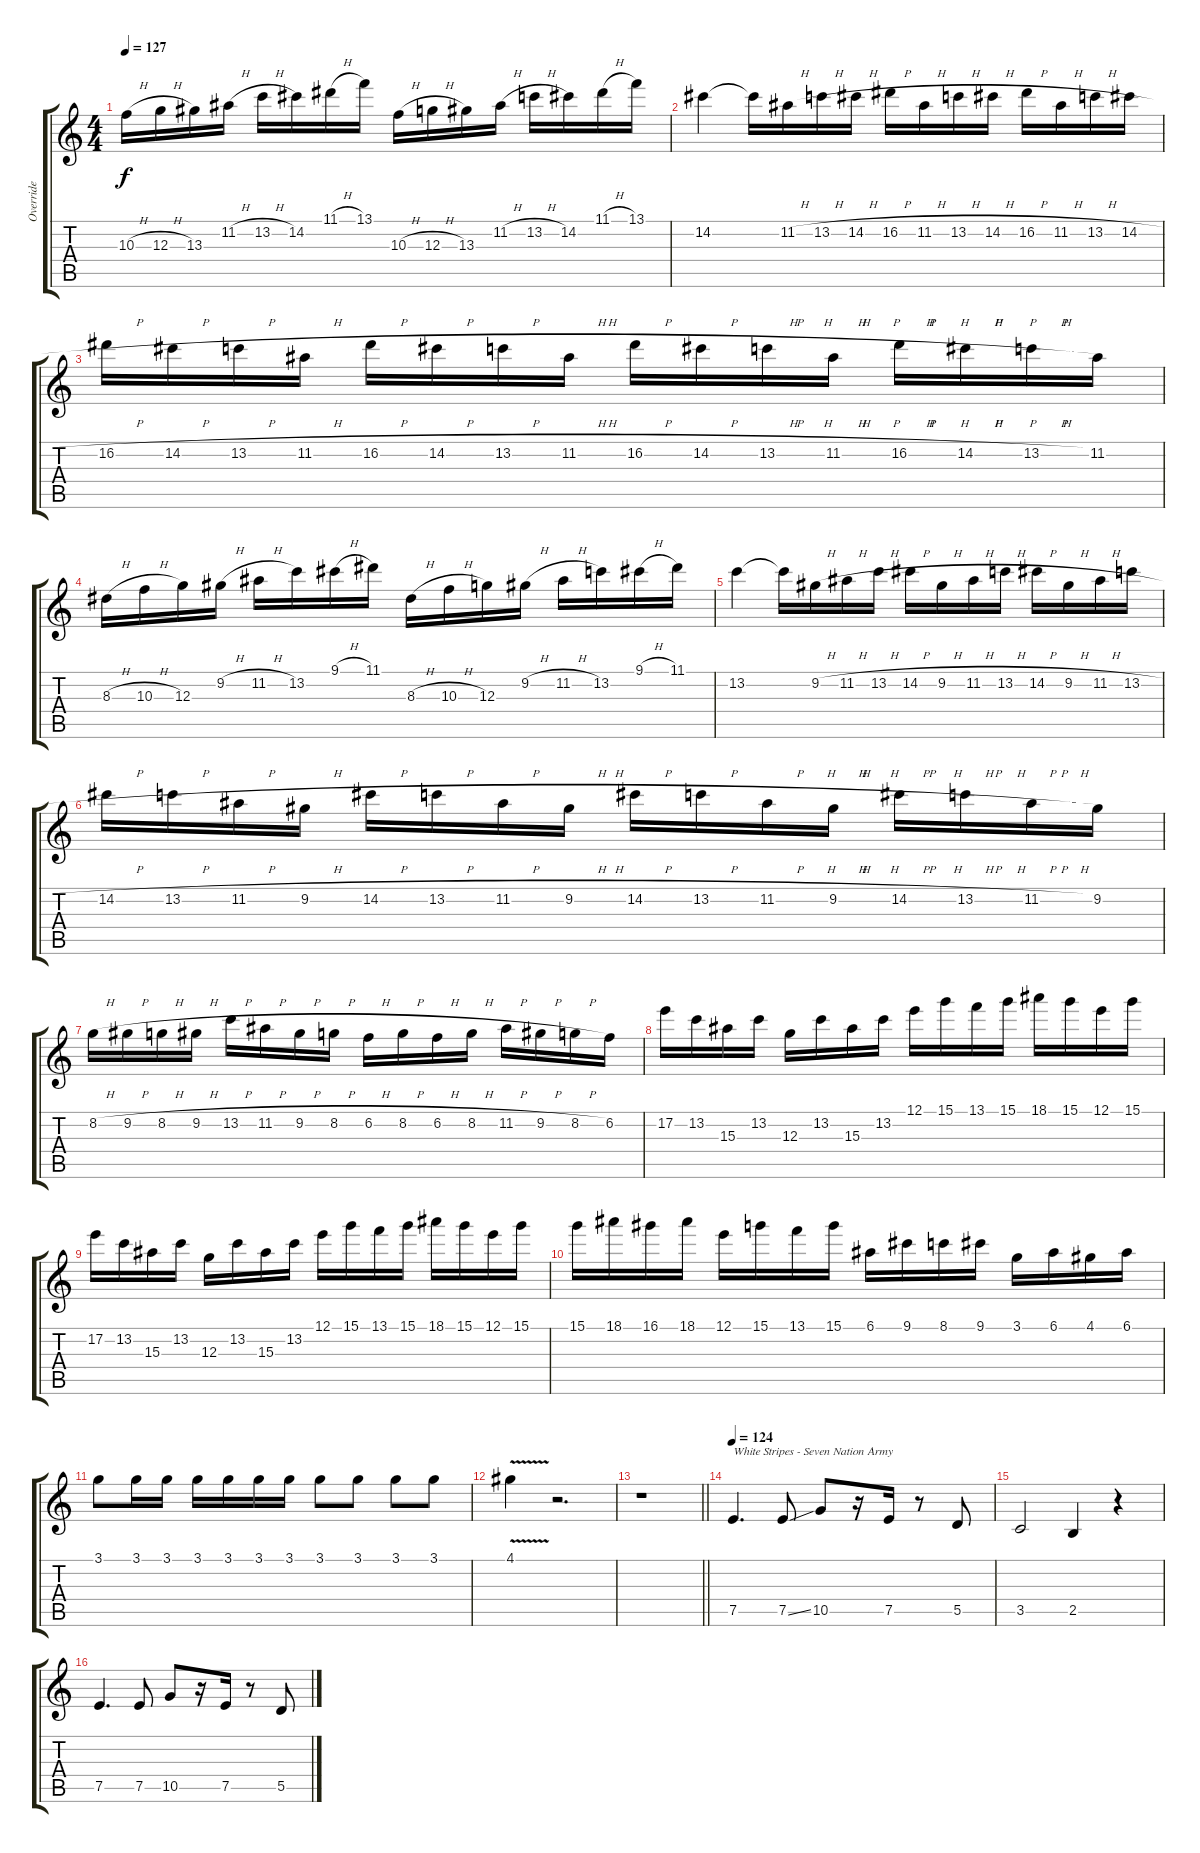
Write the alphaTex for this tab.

\track ("Override" "Override") {instrument overdrivenguitar}
\staff {score tabs}
\tuning (E4 B3 G3 D3 A2 E2) {hide}
\ts (4 4)
\tempo 127
\clef g2
\ks c
10.3{h}.16{dy f} 12.3{h}.16 13.3.16 11.2{h}.16 13.2{h}.16 14.2.16 11.1{h}.16 13.1.16 10.3{h}.16 12.3{h}.16 13.3.16 11.2{h}.16 13.2{h}.16 14.2.16 11.1{h}.16 13.1.16 |
14.2.4 14.2{t}.16 11.2{h}.16 13.2{h}.16 14.2{h}.16 16.2{h}.16 11.2{h}.16 13.2{h}.16 14.2{h}.16 16.2{h}.16 11.2{h}.16 13.2{h}.16 14.2{h}.16 |
16.2{h}.16 14.2{h}.16 13.2{h}.16 11.2{h}.16 16.2{h}.16 14.2{h}.16 13.2{h}.16 11.2{h}.16 16.2{h}.16 14.2{h}.16 13.2{h}.16 11.2{h}.16 16.2{h}.16 14.2{h}.16 13.2{h}.16 11.2.16 |
8.3{h}.16 10.3{h}.16 12.3.16 9.2{h}.16 11.2{h}.16 13.2.16 9.1{h}.16 11.1.16 8.3{h}.16 10.3{h}.16 12.3.16 9.2{h}.16 11.2{h}.16 13.2.16 9.1{h}.16 11.1.16 |
13.2.4 13.2{t}.16 9.2{h}.16 11.2{h}.16 13.2{h}.16 14.2{h}.16 9.2{h}.16 11.2{h}.16 13.2{h}.16 14.2{h}.16 9.2{h}.16 11.2{h}.16 13.2{h}.16 |
14.2{h}.16 13.2{h}.16 11.2{h}.16 9.2{h}.16 14.2{h}.16 13.2{h}.16 11.2{h}.16 9.2{h}.16 14.2{h}.16 13.2{h}.16 11.2{h}.16 9.2{h}.16 14.2{h}.16 13.2{h}.16 11.2{h}.16 9.2.16 |
8.2{h}.16 9.2{h}.16 8.2{h}.16 9.2{h}.16 13.2{h}.16 11.2{h}.16 9.2{h}.16 8.2{h}.16 6.2{h}.16 8.2{h}.16 6.2{h}.16 8.2{h}.16 11.2{h}.16 9.2{h}.16 8.2{h}.16 6.2.16 |
17.2.16 13.2.16 15.3.16 13.2.16 12.3.16 13.2.16 15.3.16 13.2.16 12.1.16 15.1.16 13.1.16 15.1.16 18.1.16 15.1.16 12.1.16 15.1.16 |
17.2.16 13.2.16 15.3.16 13.2.16 12.3.16 13.2.16 15.3.16 13.2.16 12.1.16 15.1.16 13.1.16 15.1.16 18.1.16 15.1.16 12.1.16 15.1.16 |
15.1.16 18.1.16 16.1.16 18.1.16 12.1.16 15.1.16 13.1.16 15.1.16 6.1.16 9.1.16 8.1.16 9.1.16 3.1.16 6.1.16 4.1.16 6.1.16 |
3.1.8 3.1.16 3.1.16 3.1.16 3.1.16 3.1.16 3.1.16 3.1.8 3.1.8 3.1.8 3.1.8 |
4.1{v}.4 r.2{d} |
\barLineRight lightlight
r.1 |
\tempo 124
7.5.4{d txt "White Stripes - Seven Nation Army"} 7.5{ss}.8 10.5.8 r.16 7.5.16 r.8 5.5.8 |
3.5.2 2.5.4 r.4 |
7.5.4{d} 7.5.8 10.5.8 r.16 7.5.16 r.8 5.5.8
